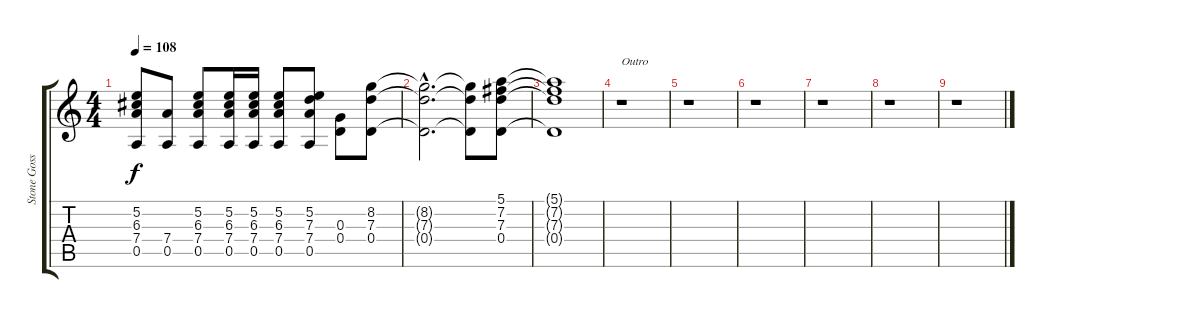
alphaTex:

\track ("Stone Gossard" "Stone Goss") {instrument overdrivenguitar}
\staff {score tabs}
\tuning (E4 B3 G3 D3 A2 E2) {hide}
\ts (4 4)
\tempo 108
\clef g2
\ks c
(5.2{t} 6.3{t} 7.4{t} 0.5{t}).8{dy f} (7.4 0.5).8 (5.2 6.3 7.4 0.5).8 (5.2 6.3 7.4 0.5).16 (5.2 6.3 7.4 0.5).16 (5.2 6.3 7.4 0.5).8 (5.2 7.3 7.4 0.5).8 (0.3 0.4).8 (8.2 7.3 0.4).8 |
(8.2{hac t} 7.3{hac t} 0.4{hac t}).2{d} (8.2{t} 7.3{t} 0.4{t}).8 (5.1 7.2 7.3 0.4).8 |
(5.1{t} 7.2{t} 7.3{t} 0.4{t}).1 |
r.1{txt "Outro"} |
r.1 |
r.1 |
r.1 |
r.1 |
r.1
